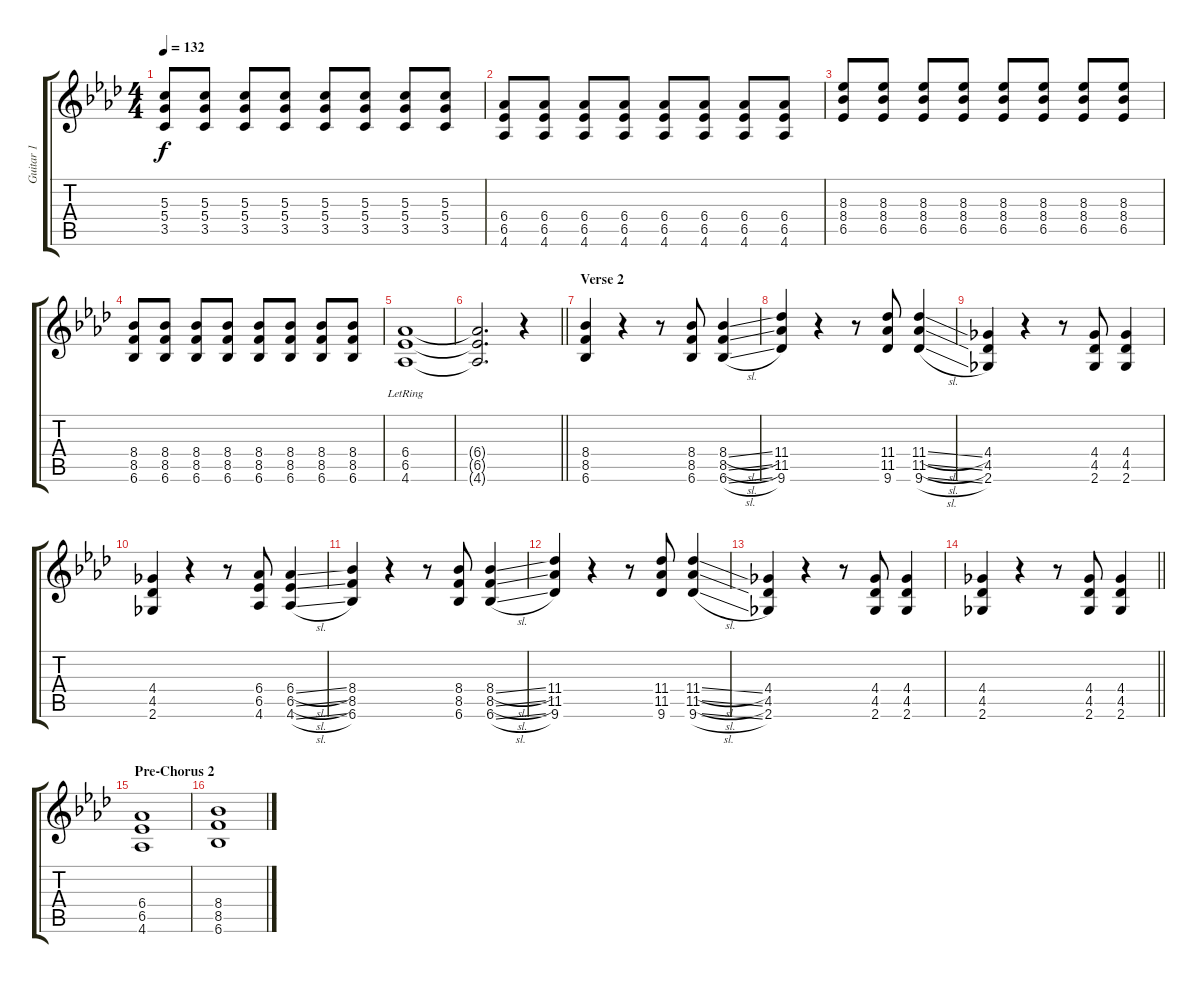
\track ("Guitar 1" "Guitar 1") {instrument distortionguitar}
\staff {score tabs}
\tuning (E4 B3 G3 D3 A2 E2) {hide}
\ts (4 4)
\tempo 132
\clef g2
\ks ab
(5.3 5.4 3.5).8{dy f} (5.3 5.4 3.5).8 (5.3 5.4 3.5).8 (5.3 5.4 3.5).8 (5.3 5.4 3.5).8 (5.3 5.4 3.5).8 (5.3 5.4 3.5).8 (5.3 5.4 3.5).8 |
(6.4 6.5 4.6).8 (6.4 6.5 4.6).8 (6.4 6.5 4.6).8 (6.4 6.5 4.6).8 (6.4 6.5 4.6).8 (6.4 6.5 4.6).8 (6.4 6.5 4.6).8 (6.4 6.5 4.6).8 |
(8.3 8.4 6.5).8 (8.3 8.4 6.5).8 (8.3 8.4 6.5).8 (8.3 8.4 6.5).8 (8.3 8.4 6.5).8 (8.3 8.4 6.5).8 (8.3 8.4 6.5).8 (8.3 8.4 6.5).8 |
(8.4 8.5 6.6).8 (8.4 8.5 6.6).8 (8.4 8.5 6.6).8 (8.4 8.5 6.6).8 (8.4 8.5 6.6).8 (8.4 8.5 6.6).8 (8.4 8.5 6.6).8 (8.4 8.5 6.6).8 |
(6.4 6.5 4.6{lr}).1 |
\barLineRight lightlight
(6.4{t} 6.5{t} 4.6{t}).2{d} r.4 |
\section ("" "Verse 2")
(8.4 8.5 6.6).4 r.4 r.8 (8.4 8.5 6.6).8 (8.4{sl} 8.5{sl} 6.6{sl}).4 |
(11.4 11.5 9.6).4 r.4 r.8 (11.4 11.5 9.6).8 (11.4{sl} 11.5{sl} 9.6{sl}).4 |
(4.4 4.5 2.6).4 r.4 r.8 (4.4 4.5 2.6).8 (4.4 4.5 2.6).4 |
(4.4 4.5 2.6).4 r.4 r.8 (6.4 6.5 4.6).8 (6.4{sl} 6.5{sl} 4.6{sl}).4 |
(8.4 8.5 6.6).4 r.4 r.8 (8.4 8.5 6.6).8 (8.4{sl} 8.5{sl} 6.6{sl}).4 |
(11.4 11.5 9.6).4 r.4 r.8 (11.4 11.5 9.6).8 (11.4{sl} 11.5{sl} 9.6{sl}).4 |
(4.4 4.5 2.6).4 r.4 r.8 (4.4 4.5 2.6).8 (4.4 4.5 2.6).4 |
\barLineRight lightlight
(4.4 4.5 2.6).4 r.4 r.8 (4.4 4.5 2.6).8 (4.4 4.5 2.6).4 |
\section ("" "Pre-Chorus 2")
(6.4 6.5 4.6).1 |
(8.4 8.5 6.6).1
